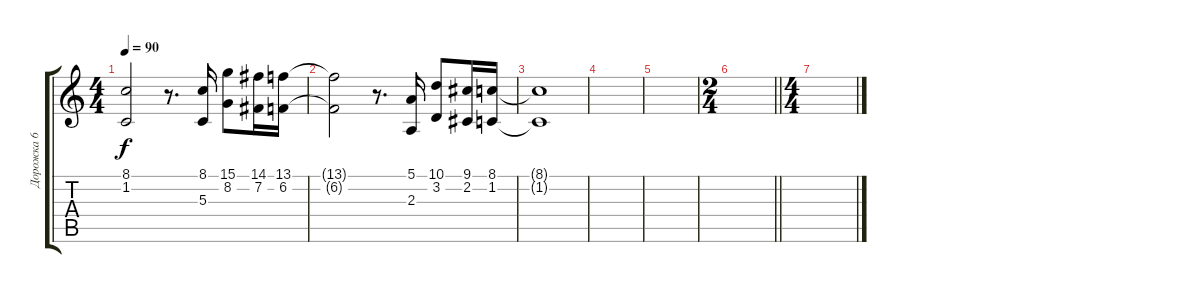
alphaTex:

\track ("Дорожка 6" "Дорожка 6") {instrument trombone}
\staff {score tabs}
\tuning (E4 B3 G3 D3 A2 E2) {hide}
\ts (4 4)
\tempo 90
\clef g2
\ks c
(8.1{t} 1.2{t}).2{dy f} r.8{d} (8.1 5.3).16 (15.1 8.2).8 (14.1 7.2).16 (13.1 6.2).16 |
(13.1{t} 6.2{t}).2 r.8{d} (5.1 2.3).16 (10.1 3.2).8 (9.1 2.2).16 (8.1 1.2).16 |
(8.1{t} 1.2{t}).1 |
|
|
\ts (2 4)
\barLineRight lightlight
|
\ts (4 4)
